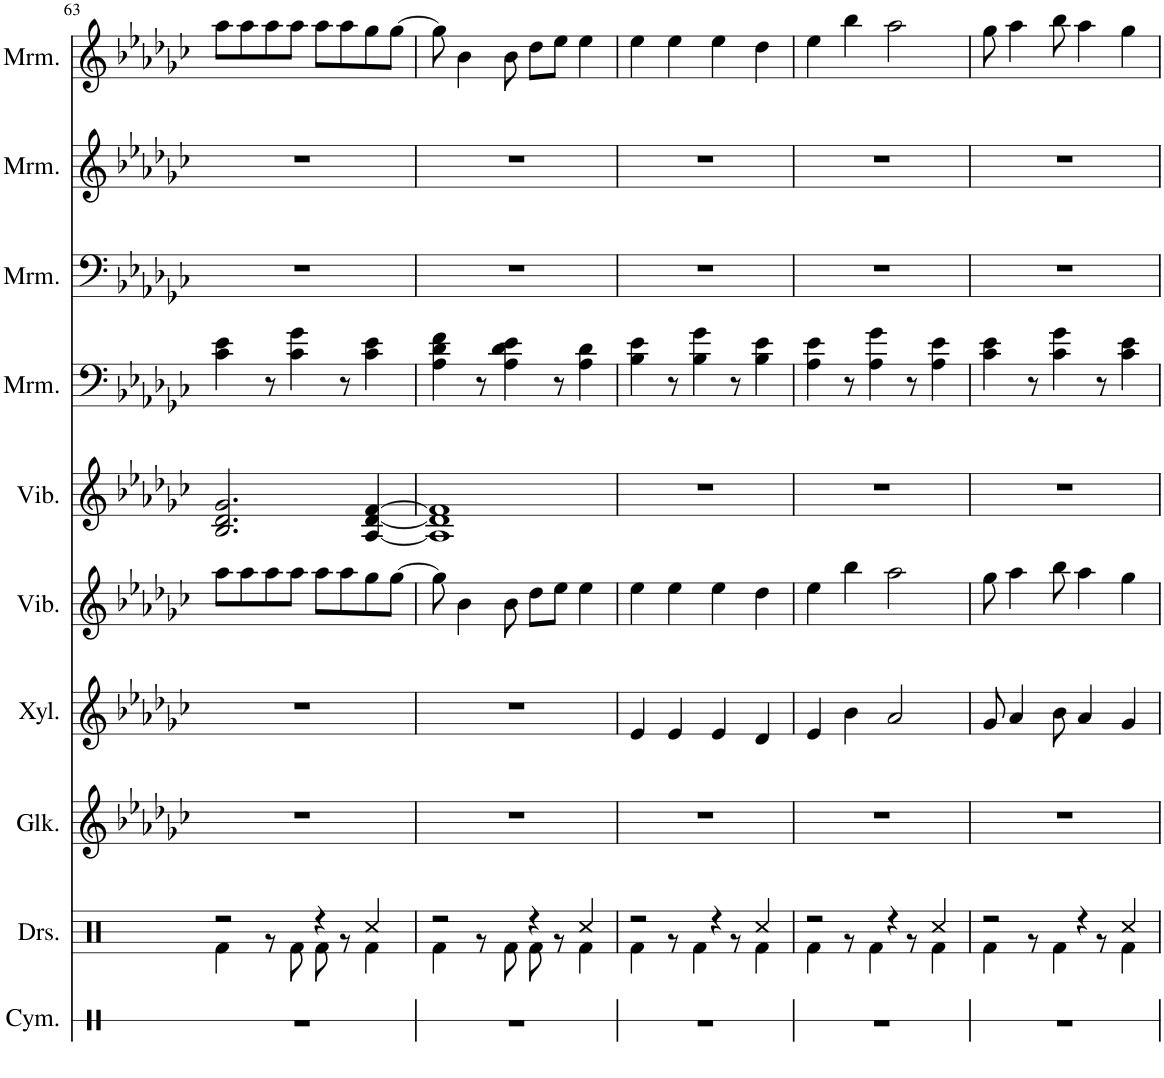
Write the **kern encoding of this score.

**kern	**kern	**kern	**kern	**kern	**kern	**kern	**kern	**kern	**kern
*part10	*part9	*part8	*part7	*part6	*part5	*part4	*part3	*part2	*part1
*staff10	*staff9	*staff8	*staff7	*staff6	*staff5	*staff4	*staff3	*staff2	*staff1
*I"Cymbal	*I"Drumset	*I"Glockenspiel	*I"Xylophone	*I"Vibraphone	*I"Vibraphone	*I"Marimba	*I"Marimba	*I"Marimba	*I"Marimba
*I'Cym.	*I'Drs.	*I'Glk.	*I'Xyl.	*I'Vib.	*I'Vib.	*I'Mrm.	*I'Mrm.	*I'Mrm.	*I'Mrm.
!!LO:PB:g=z
*clefX	*clefX	*clefG2	*clefG2	*clefG2	*clefG2	*clefF4	*clefF4	*clefG2	*clefG2
*	*	*Trd-14c-24	*Trd-7c-12	*	*	*	*	*	*
*k[]	*k[]	*k[b-e-a-d-g-c-]	*k[b-e-a-d-g-c-]	*k[b-e-a-d-g-c-]	*k[b-e-a-d-g-c-]	*k[b-e-a-d-g-c-]	*k[b-e-a-d-g-c-]	*k[b-e-a-d-g-c-]	*k[b-e-a-d-g-c-]
*M4/4	*M4/4	*M4/4	*M4/4	*M4/4	*M4/4	*M4/4	*M4/4	*M4/4	*M4/4
=63	=63	=63	=63	=63	=63	=63	=63	=63	=63
*	*^	*	*	*	*	*	*	*	*
1r	2r	4Rf\	1r	1r	8aa-\L	2.B-/ 2.d-/ 2.g-/	4c-\ 4e-\	1r	1r	8aa-\L
.	.	.	.	.	8aa-\	.	.	.	.	8aa-\
.	.	8r	.	.	8aa-\	.	8r	.	.	8aa-\
.	.	8Rf\	.	.	8aa-\J	.	4c-\ 4g-\	.	.	8aa-\J
.	4r	8Rf\	.	.	8aa-\L	.	.	.	.	8aa-\L
.	.	8r	.	.	8aa-\	.	8r	.	.	8aa-\
.	4Rcc/	4Rf\	.	.	8gg-\	[4A-/ [4d-/ [4f/	4c-\ 4e-\	.	.	8gg-\
.	.	.	.	.	[8gg-\J	.	.	.	.	[8gg-\J
=64	=64	=64	=64	=64	=64	=64	=64	=64	=64	=64
1r	2r	4Rf\	1r	1r	8gg-\]	1A-] 1d-] 1f]	4A-\ 4d-\ 4f\	1r	1r	8gg-\]
.	.	.	.	.	4b-\	.	.	.	.	4b-\
.	.	8r	.	.	.	.	8r	.	.	.
.	.	8Rf\	.	.	8b-\	.	4A-\ 4d-\ 4e-\	.	.	8b-\
.	4r	8Rf\	.	.	8dd-\L	.	.	.	.	8dd-\L
.	.	8r	.	.	8ee-\J	.	8r	.	.	8ee-\J
.	4Rcc/	4Rf\	.	.	4ee-\	.	4A-\ 4d-\	.	.	4ee-\
=65	=65	=65	=65	=65	=65	=65	=65	=65	=65	=65
1r	2r	4Rf\	1r	4e-/	4ee-\	1r	4B-\ 4e-\	1r	1r	4ee-\
.	.	8r	.	4e-/	4ee-\	.	8r	.	.	4ee-\
.	.	4Rf\	.	.	.	.	4B-\ 4g-\	.	.	.
.	4r	.	.	4e-/	4ee-\	.	.	.	.	4ee-\
.	.	8r	.	.	.	.	8r	.	.	.
.	4Rcc/	4Rf\	.	4d-/	4dd-\	.	4B-\ 4e-\	.	.	4dd-\
=66	=66	=66	=66	=66	=66	=66	=66	=66	=66	=66
1r	2r	4Rf\	1r	4e-/	4ee-\	1r	4A-\ 4e-\	1r	1r	4ee-\
.	.	8r	.	4b-\	4bb-\	.	8r	.	.	4bb-\
.	.	4Rf\	.	.	.	.	4A-\ 4g-\	.	.	.
.	4r	.	.	2a-/	2aa-\	.	.	.	.	2aa-\
.	.	8r	.	.	.	.	8r	.	.	.
.	4Rcc/	4Rf\	.	.	.	.	4A-\ 4e-\	.	.	.
=67	=67	=67	=67	=67	=67	=67	=67	=67	=67	=67
1r	2r	4Rf\	1r	8g-/	8gg-\	1r	4c-\ 4e-\	1r	1r	8gg-\
.	.	.	.	4a-/	4aa-\	.	.	.	.	4aa-\
.	.	8r	.	.	.	.	8r	.	.	.
.	.	4Rf\	.	8b-\	8bb-\	.	4c-\ 4g-\	.	.	8bb-\
.	4r	.	.	4a-/	4aa-\	.	.	.	.	4aa-\
.	.	8r	.	.	.	.	8r	.	.	.
.	4Rcc/	4Rf\	.	4g-/	4gg-\	.	4c-\ 4e-\	.	.	4gg-\
*	*v	*v	*	*	*	*	*	*	*	*
=	=	=	=	=	=	=	=	=	=
*-	*-	*-	*-	*-	*-	*-	*-	*-	*-
